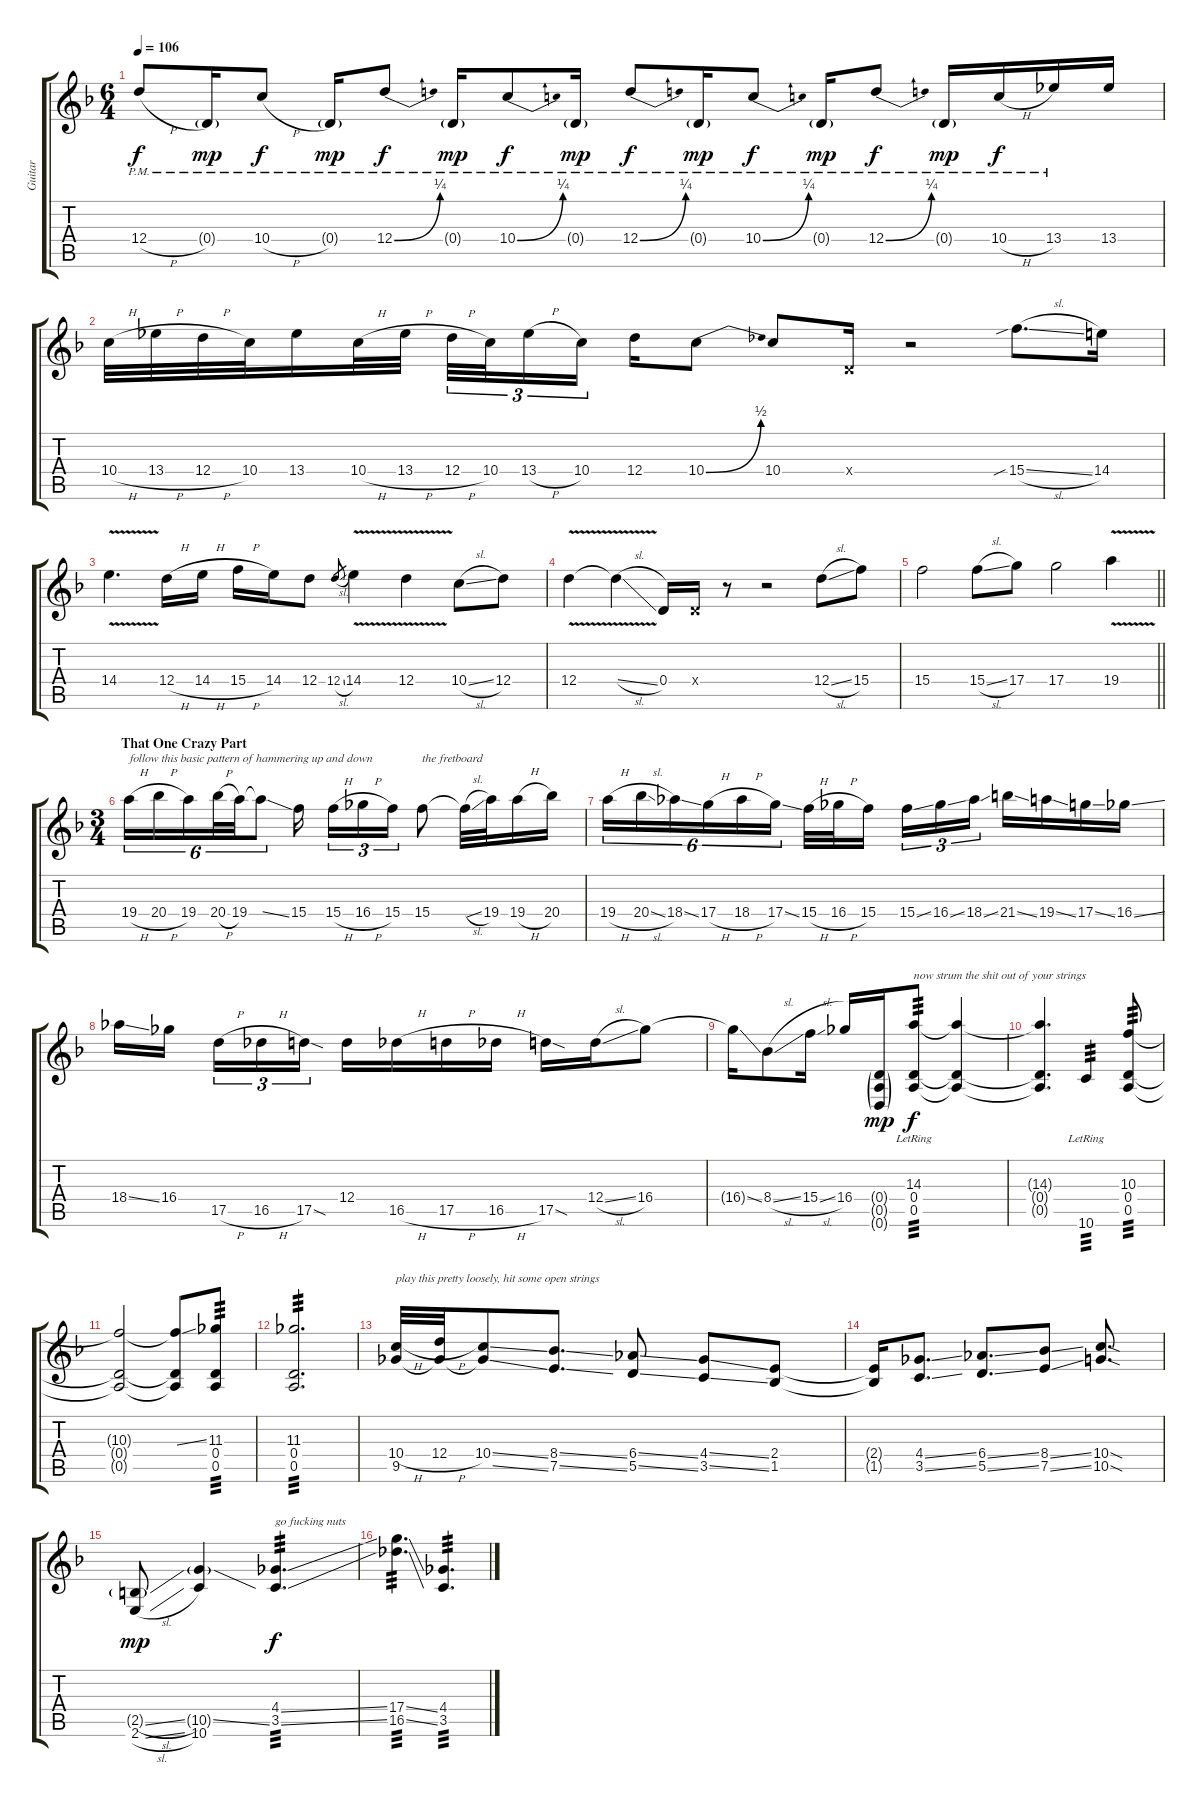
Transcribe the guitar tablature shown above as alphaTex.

\track ("Guitar" "Guitar") {instrument distortionguitar}
\staff {score tabs}
\tuning (E4 B3 G3 D3 A2 D2) {hide}
\ts (6 4)
\tempo 106
\clef g2
\ks dminor
12.4{h pm}.8{dy f} 0.4{g pm}.16{dy mp} 10.4{h pm}.8{dy f} 0.4{g pm}.16{dy mp} 12.4{be (bend 0 0 60 1) pm}.8{dy f} 0.4{g pm}.16{dy mp} 10.4{be (bend 0 0 60 1) pm}.8{dy f} 0.4{g pm}.16{dy mp} 12.4{be (bend 0 0 60 1) pm}.8{dy f} 0.4{g pm}.16{dy mp} 10.4{be (bend 0 0 60 1) pm}.8{dy f} 0.4{g pm}.16{dy mp} 12.4{be (bend 0 0 60 1) pm}.8{dy f} 0.4{g pm}.16{dy mp} 10.4{h pm}.16{dy f} 13.4{pm}.16 13.4.16 |
10.4{h}.32{beam merge} 13.4{h}.32{beam merge} 12.4{h}.32{beam merge} 10.4.32{beam merge} 13.4.16{beam merge} 10.4{h}.32{beam merge} 13.4{h}.32{beam split} 12.4{h}.32{tu (3 2) beam merge} 10.4.32{tu (3 2)} 13.4{h}.16{tu (3 2)} 10.4.16{tu (3 2) beam splitsecondary} 12.4.16 10.4{be (bend 0 0 60 2)}.8 10.4.8 0.4{x}.16 r.2 15.4{sib sl}.8{d} 14.4.16 |
14.4{v}.4{d} 12.4{h}.16 14.4{h}.16 15.4{h}.16 14.4.16 12.4.8 12.4{sl}.8{gr} 14.4{v}.4 12.4{v}.4 10.4{sl}.8 12.4.8 |
12.4{v}.4 12.4{sl t}.4 0.4.16 0.4{x}.16 r.8 r.2 12.4{sl}.8 15.4.8 |
\barLineRight lightlight
15.4.2 15.4{sl}.8 17.4.8 17.4.2 19.4{v}.4 |
\ts (3 4)
\section ("" "That One Crazy Part ")
19.4{h}.16{tu (6 4) txt "follow this basic pattern of hammering up and down" volume 15} 20.4{h}.16{tu (6 4)} 19.4.16{tu (6 4)} 20.4{h}.32{tu (6 4)} 19.4.32{tu (6 4)} 19.4{ss t}.8{tu (6 4)} 15.4.16{beam splitsecondary} 15.4{h}.16{tu (3 2)} 16.4{h}.16{tu (3 2)} 15.4.16{tu (3 2)} 15.4.8{txt "the fretboard"} 15.4{sl t}.32 19.4.32 19.4{h}.16 20.4.16 |
19.4{h}.16{tu (6 4)} 20.4{sl}.16{tu (6 4)} 18.4{ss}.16{tu (6 4)} 17.4{h}.16{tu (6 4)} 18.4{h}.16{tu (6 4)} 17.4{ss}.16{tu (6 4)} 15.4{h}.32 16.4{h}.32 15.4.16{beam splitsecondary} 15.4{ss}.16{tu (3 2)} 16.4{ss}.16{tu (3 2)} 18.4{ss}.16{tu (3 2)} 21.4{ss}.16 19.4{ss}.16 17.4{ss}.16 16.4{ss}.16 |
18.4{ss}.16 16.4.16{beam splitsecondary} 17.5{h}.16{tu (3 2)} 16.5{h}.16{tu (3 2)} 17.5{sod}.16{tu (3 2)} 12.4.16 16.5{h}.16 17.5{h}.16 16.5{h}.16 17.5{sod}.16 12.4{sl}.16 16.4.8 |
16.4{ss t}.16 8.4{sl}.8 15.4{sl}.16 16.4.16 (0.4{g} 0.5{g} 0.6{g}).16{dy mp} (14.3{lr} 0.4{lr} 0.5{lr}).8{txt "now strum the shit out of your strings" tp 3 dy f} (14.3{t} 0.4{t} 0.5{t}).4 |
(14.3{t} 0.4{t} 0.5{t}).4{d} 10.6{lr}.4{tp 3} (10.3 0.4 0.5).8{tp 3} |
(10.3{t} 0.4{t} 0.5{t}).2 (10.3{ss t} 0.4{t} 0.5{t}).8 (11.3 0.4 0.5).8{tp 3} |
(11.3 0.4 0.5).2{d tp 3} |
(10.4{h} 9.5).32{txt "play this pretty loosely, hit some open strings"} (12.4{h} 9.5{t}).32 (10.4{ss} 9.5{ss t}).8 (8.4{ss} 7.5{ss}).8{d} (6.4{ss} 5.5{ss}).8 (4.4{ss} 3.5{ss}).8 (2.4 1.5).8 |
(2.4{t} 1.5{t}).16 (4.4{ss} 3.5{ss}).8{d} (6.4{ss} 5.5{ss}).8{d} (8.4{ss} 7.5{ss}).8 (10.4{sod} 10.5{sod}).8{d} |
(2.5{sl g} 2.6{sl}).8{dy mp} (10.5{ss g} 10.6).4 (4.4{ss} 3.5{ss}).4{d txt "go fucking nuts" tp 3 dy f} |
(17.4{ss} 16.5{ss}).4{d tp 3} (4.4{ss} 3.5{ss}).4{d tp 3}
